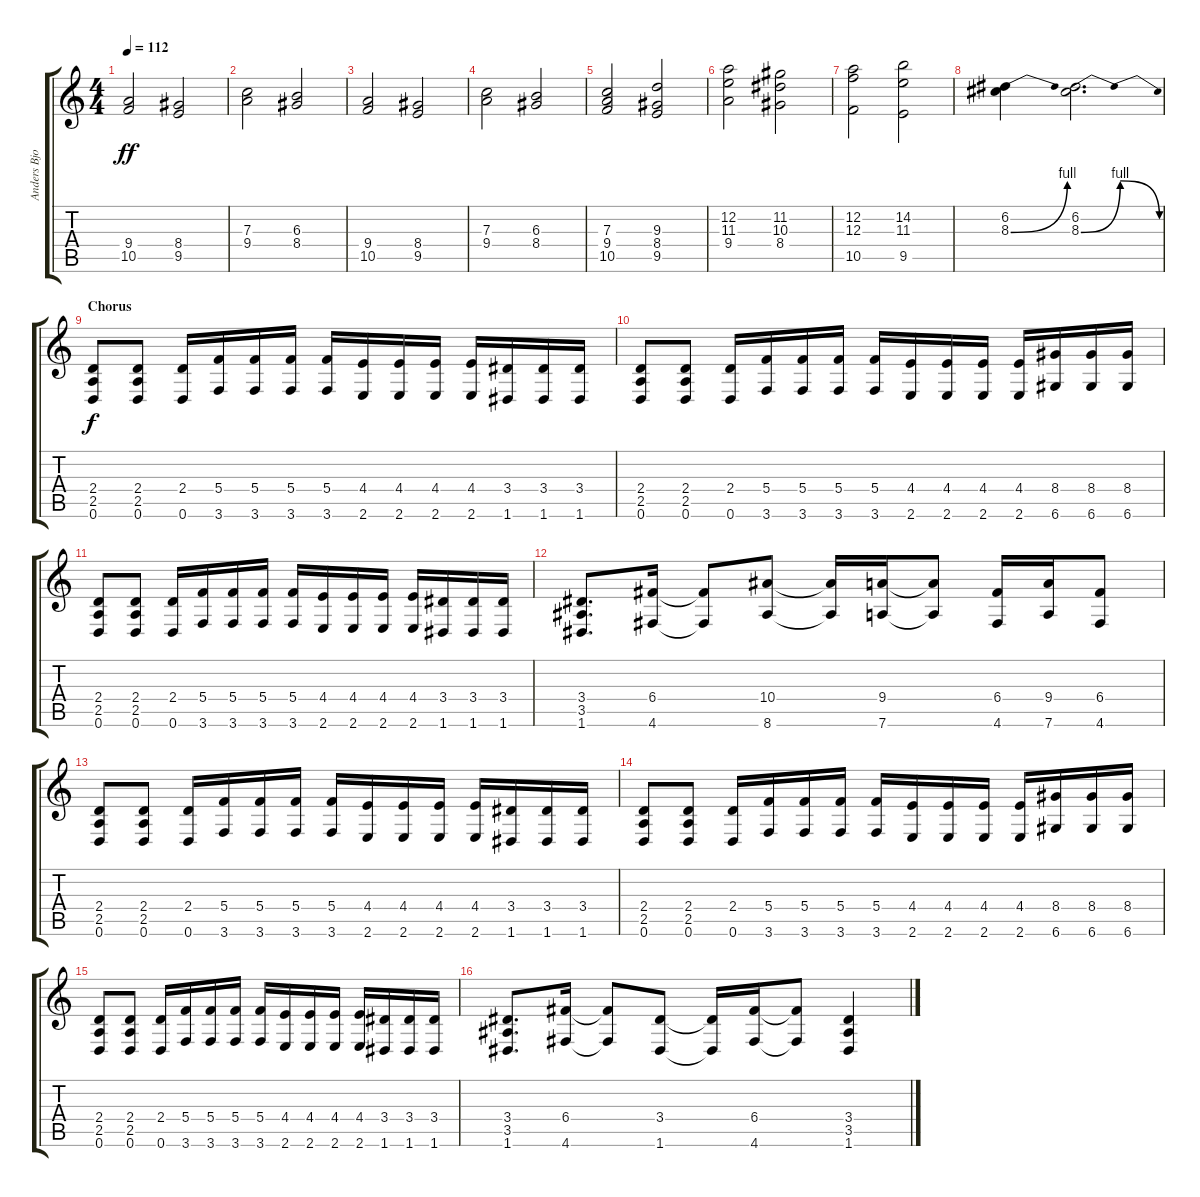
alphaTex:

\track ("Anders Bjorler" "Anders Bjo") {instrument distortionguitar}
\staff {score tabs}
\tuning (D4 A3 F3 C3 G2 D2) {hide}
\ts (4 4)
\tempo 112
\clef g2
\ks c
(9.4 10.5).2{dy ff} (8.4 9.5).2 |
(7.3 9.4).2 (6.3 8.4).2 |
(9.4 10.5).2 (8.4 9.5).2 |
(7.3 9.4).2 (6.3 8.4).2 |
(7.3 9.4 10.5).2 (9.3 8.4 9.5).2 |
(12.2 11.3 9.4).2 (11.2 10.3 8.4).2 |
(12.2 12.3 10.5).2 (14.2 11.3 9.5).2 |
(6.2 8.3{be (bend 0 0 60 4)}).4 (6.2 8.3{be (bendrelease 0 0 5 4 45 4 60 0)}).2{d} |
\section ("" "Chorus")
(2.4 2.5 0.6).8{dy f} (2.4 2.5 0.6).8 (2.4 0.6).16 (5.4 3.6).16 (5.4 3.6).16 (5.4 3.6).16 (5.4 3.6).16 (4.4 2.6).16 (4.4 2.6).16 (4.4 2.6).16 (4.4 2.6).16 (3.4 1.6).16 (3.4 1.6).16 (3.4 1.6).16 |
(2.4 2.5 0.6).8 (2.4 2.5 0.6).8 (2.4 0.6).16 (5.4 3.6).16 (5.4 3.6).16 (5.4 3.6).16 (5.4 3.6).16 (4.4 2.6).16 (4.4 2.6).16 (4.4 2.6).16 (4.4 2.6).16 (8.4 6.6).16 (8.4 6.6).16 (8.4 6.6).16 |
(2.4 2.5 0.6).8 (2.4 2.5 0.6).8 (2.4 0.6).16 (5.4 3.6).16 (5.4 3.6).16 (5.4 3.6).16 (5.4 3.6).16 (4.4 2.6).16 (4.4 2.6).16 (4.4 2.6).16 (4.4 2.6).16 (3.4 1.6).16 (3.4 1.6).16 (3.4 1.6).16 |
(3.4 3.5 1.6).8{d} (6.4 4.6).16 (6.4{t} 4.6{t}).8 (10.4 8.6).8 (10.4{t} 8.6{t}).16 (9.4 7.6).16 (9.4{t} 7.6{t}).8 (6.4 4.6).16 (9.4 7.6).16 (6.4 4.6).8 |
(2.4 2.5 0.6).8 (2.4 2.5 0.6).8 (2.4 0.6).16 (5.4 3.6).16 (5.4 3.6).16 (5.4 3.6).16 (5.4 3.6).16 (4.4 2.6).16 (4.4 2.6).16 (4.4 2.6).16 (4.4 2.6).16 (3.4 1.6).16 (3.4 1.6).16 (3.4 1.6).16 |
(2.4 2.5 0.6).8 (2.4 2.5 0.6).8 (2.4 0.6).16 (5.4 3.6).16 (5.4 3.6).16 (5.4 3.6).16 (5.4 3.6).16 (4.4 2.6).16 (4.4 2.6).16 (4.4 2.6).16 (4.4 2.6).16 (8.4 6.6).16 (8.4 6.6).16 (8.4 6.6).16 |
(2.4 2.5 0.6).8 (2.4 2.5 0.6).8 (2.4 0.6).16 (5.4 3.6).16 (5.4 3.6).16 (5.4 3.6).16 (5.4 3.6).16 (4.4 2.6).16 (4.4 2.6).16 (4.4 2.6).16 (4.4 2.6).16 (3.4 1.6).16 (3.4 1.6).16 (3.4 1.6).16 |
(3.4 3.5 1.6).8{d} (6.4 4.6).16 (6.4{t} 4.6{t}).8 (3.4 1.6).8 (3.4{t} 1.6{t}).16 (6.4 4.6).16 (6.4{t} 4.6{t}).8 (3.4 3.5 1.6).4
